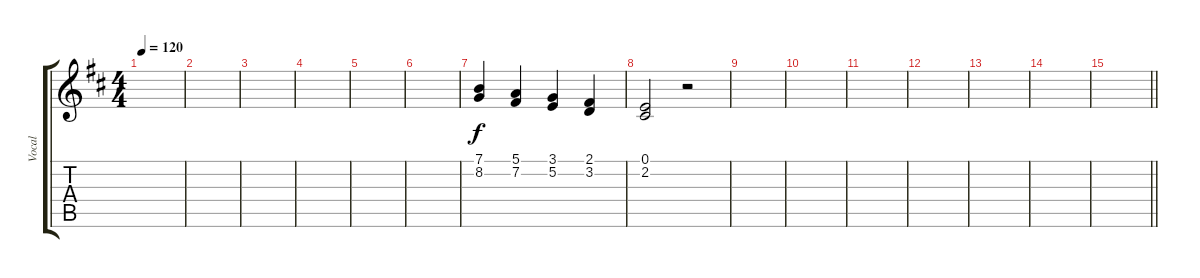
\track ("Vocal" "Vocal") {instrument choiraahs}
\staff {score tabs}
\tuning (E4 B3 G3 D3 A2 E2) {hide}
\ts (4 4)
\tempo 120
\clef g2
\ks d
|
|
|
|
|
|
(7.1 8.2).4 (5.1 7.2).4 (3.1 5.2).4 (2.1 3.2).4 |
(0.1 2.2).2 r.2 |
|
|
|
|
|
|
\barLineRight lightlight
